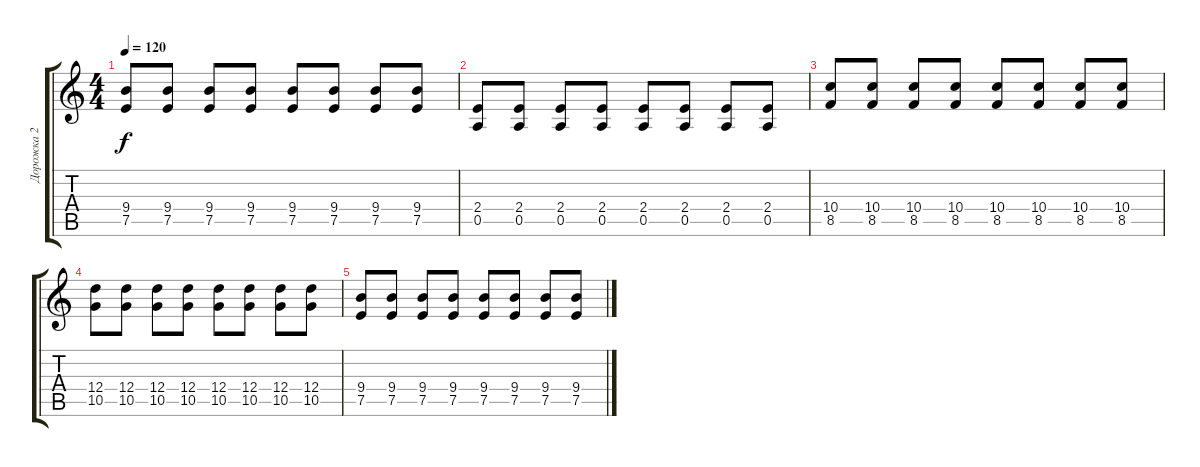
\track ("Дорожка 2" "Дорожка 2") {instrument distortionguitar}
\staff {score tabs}
\tuning (E4 B3 G3 D3 A2 E2) {hide}
\ts (4 4)
\tempo 120
\clef g2
\ks c
(9.4 7.5).8{dy f} (9.4 7.5).8 (9.4 7.5).8 (9.4 7.5).8 (9.4 7.5).8 (9.4 7.5).8 (9.4 7.5).8 (9.4 7.5).8 |
(2.4 0.5).8 (2.4 0.5).8 (2.4 0.5).8 (2.4 0.5).8 (2.4 0.5).8 (2.4 0.5).8 (2.4 0.5).8 (2.4 0.5).8 |
(10.4 8.5).8 (10.4 8.5).8 (10.4 8.5).8 (10.4 8.5).8 (10.4 8.5).8 (10.4 8.5).8 (10.4 8.5).8 (10.4 8.5).8 |
(12.4 10.5).8 (12.4 10.5).8 (12.4 10.5).8 (12.4 10.5).8 (12.4 10.5).8 (12.4 10.5).8 (12.4 10.5).8 (12.4 10.5).8 |
(9.4 7.5).8 (9.4 7.5).8 (9.4 7.5).8 (9.4 7.5).8 (9.4 7.5).8 (9.4 7.5).8 (9.4 7.5).8 (9.4 7.5).8
